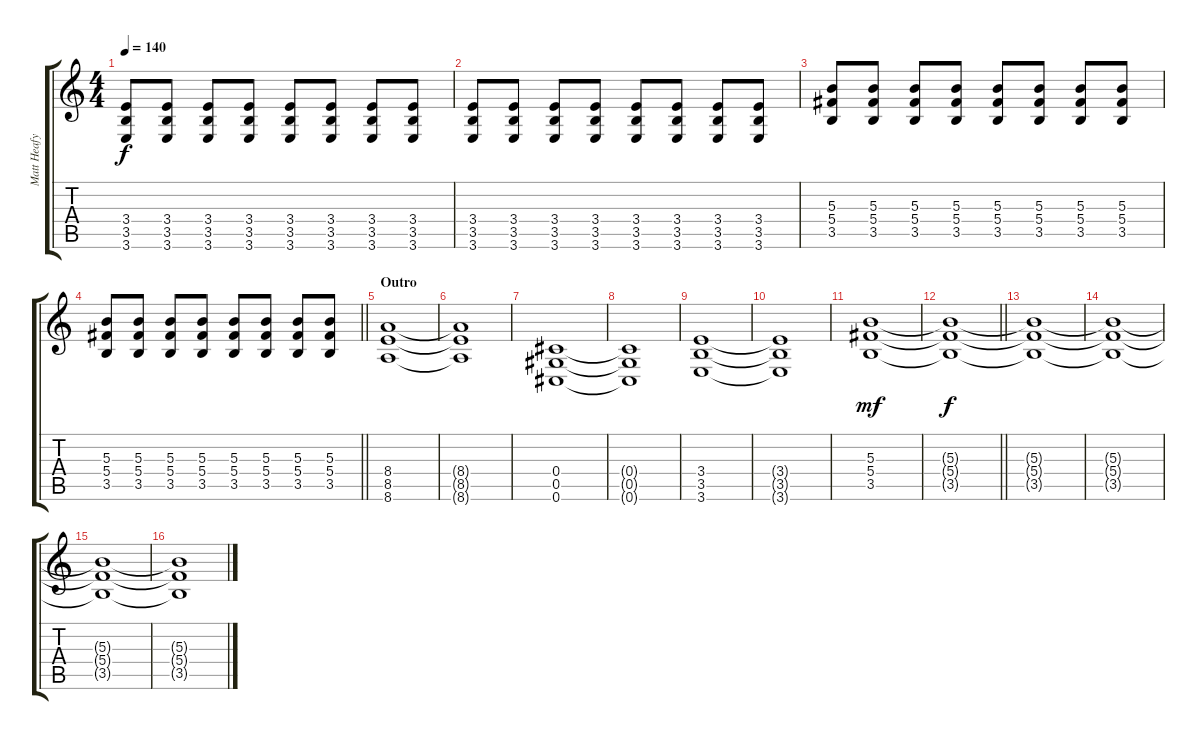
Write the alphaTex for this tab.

\track ("Matt Heafy" "Matt Heafy") {instrument distortionguitar}
\staff {score tabs}
\tuning (Eb4 Bb3 Gb3 Db3 Ab2 Db2) {hide}
\ts (4 4)
\tempo 140
\clef g2
\ks c
(3.4 3.5 3.6).8{dy f} (3.4 3.5 3.6).8 (3.4 3.5 3.6).8 (3.4 3.5 3.6).8 (3.4 3.5 3.6).8 (3.4 3.5 3.6).8 (3.4 3.5 3.6).8 (3.4 3.5 3.6).8 |
(3.4 3.5 3.6).8 (3.4 3.5 3.6).8 (3.4 3.5 3.6).8 (3.4 3.5 3.6).8 (3.4 3.5 3.6).8 (3.4 3.5 3.6).8 (3.4 3.5 3.6).8 (3.4 3.5 3.6).8 |
(5.3 5.4 3.5).8 (5.3 5.4 3.5).8 (5.3 5.4 3.5).8 (5.3 5.4 3.5).8 (5.3 5.4 3.5).8 (5.3 5.4 3.5).8 (5.3 5.4 3.5).8 (5.3 5.4 3.5).8 |
\barLineRight lightlight
(5.3 5.4 3.5).8 (5.3 5.4 3.5).8 (5.3 5.4 3.5).8 (5.3 5.4 3.5).8 (5.3 5.4 3.5).8 (5.3 5.4 3.5).8 (5.3 5.4 3.5).8 (5.3 5.4 3.5).8 |
\section ("" "Outro")
(8.4 8.5 8.6).1 |
(8.4{t} 8.5{t} 8.6{t}).1 |
(0.4 0.5 0.6).1 |
(0.4{t} 0.5{t} 0.6{t}).1 |
(3.4 3.5 3.6).1 |
(3.4{t} 3.5{t} 3.6{t}).1 |
(5.3 5.4 3.5).1{dy mf} |
\barLineRight lightlight
(5.3{t} 5.4{t} 3.5{t}).1{dy f} |
(5.3{t} 5.4{t} 3.5{t}).1 |
(5.3{t} 5.4{t} 3.5{t}).1 |
(5.3{t} 5.4{t} 3.5{t}).1 |
(5.3{t} 5.4{t} 3.5{t}).1
